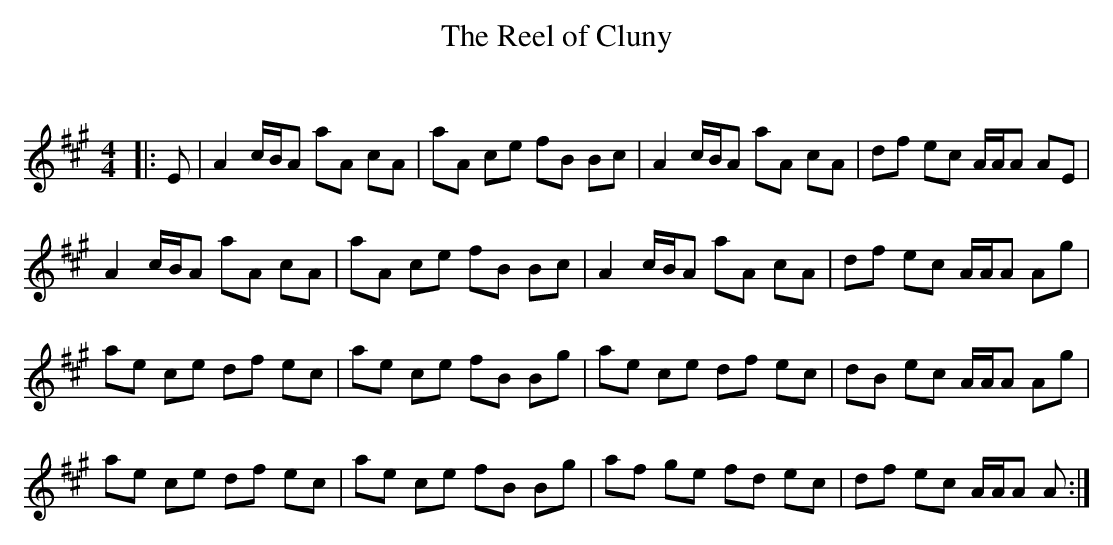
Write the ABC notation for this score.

X:1
T: The Reel of Cluny
C:
Q: 232
K:A
M:4/4
L:1/8
|:E|A2 c1/2B1/2A aA cA|aA ce fB Bc|A2 c1/2B1/2A aA cA|df ec A1/2A1/2A AE|
A2 c1/2B1/2A aA cA|aA ce fB Bc|A2 c1/2B1/2A aA cA|df ec A1/2A1/2A Ag|
ae ce df ec|ae ce fB Bg|ae ce df ec|dB ec A1/2A1/2A Ag|
ae ce df ec|ae ce fB Bg|af ge fd ec|df ec A1/2A1/2A A:|
